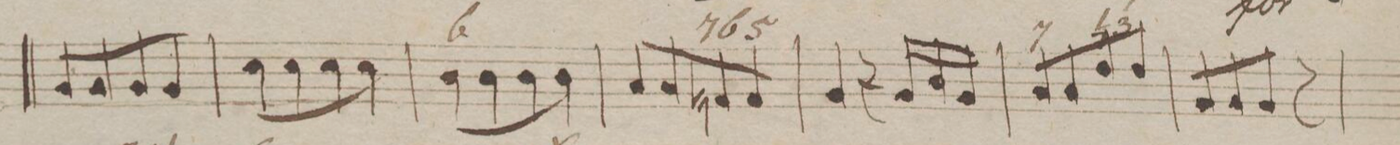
**kern	**fba	**dynam
*I"Organ.	*	*
*clefF4	*	*
*k[b-e-]	*	*
*M2/4	*	*
8BB-/L	.	.
8BB-/	.	.
8BB-/	.	.
8BB-/J	.	.
=79	=79	=79
8E-\L	.	.
8E-\	.	.
8E-\	.	.
8E-\J	.	.
=80	=80	=80
8D\L	6	.
8D\	.	.
8D\	.	.
8D\J	.	.
=81	=81	=81
8C/L	.	.
8C/	.	.
8AAn/	7	.
.	6	.
8AA/J	5	.
=82	=82	=82
4BB-/	.	.
16r	.	.
16BB-/LL	.	.
16D/	.	.
16BB-/JJ	.	.
=83	=83	=83
8C/L	7	.
8C/	.	.
8F/	n	.
.	7 3	.
8F/J	.	.
=84	=84	=84
8BB-/L	.	.
8BB-/	.	.
8BB-/J	.	.
8r	.	.
=85	=85	=85
*-	*-	*-
